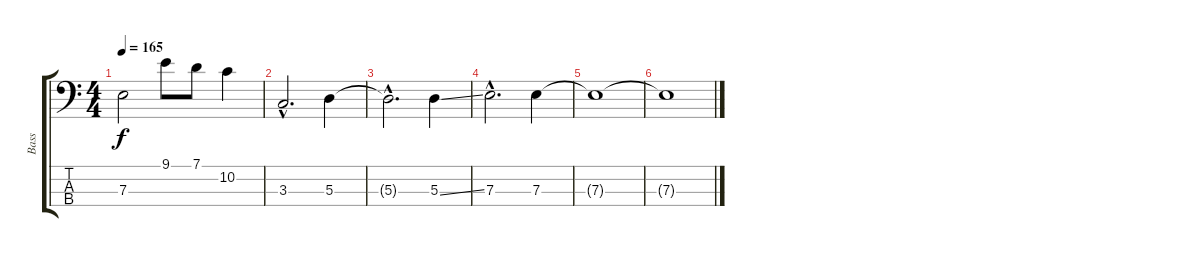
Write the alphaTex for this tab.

\track ("Bass" "Bass") {instrument electricbassfinger}
\staff {score tabs}
\tuning (G2 D2 A1 E1) {hide}
\ts (4 4)
\tempo 165
\clef f4
\ks c
7.3{t}.2{dy f} 9.1.8 7.1.8 10.2.4 |
3.3{hac}.2{d} 5.3.4 |
5.3{hac t}.2{d} 5.3{ss}.4 |
7.3{hac}.2{d} 7.3.4 |
7.3{t}.1 |
7.3{t}.1
